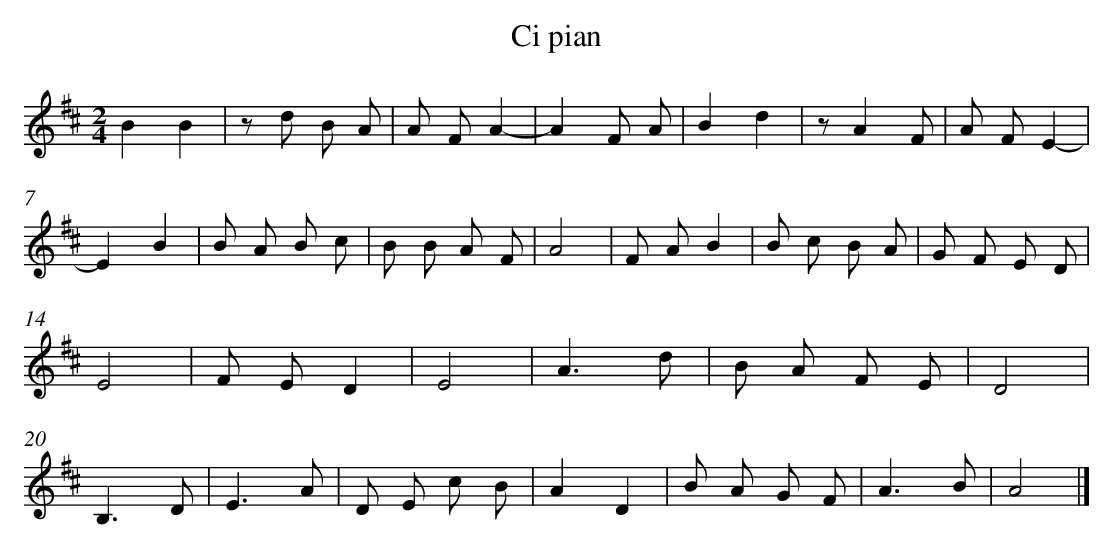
X:1
T: Ci pian
L: 1/8
M: 2/4
K: D
B2B2 [I:setbarnb 1]|
z d B A |
A FA2- |
A2F A |
B2d2 |
zA2F |
A FE2- |
E2B2 |
B A B c |
B B A F |
A4 |
F AB2 |
B c B A |
G F E D |
E4 |
F ED2 |
E4 |
A3d |
B A F E |
D4 |
B,3D |
E3A |
D E c B |
A2D2 |
B A G F |
A3B |
A4 |]
